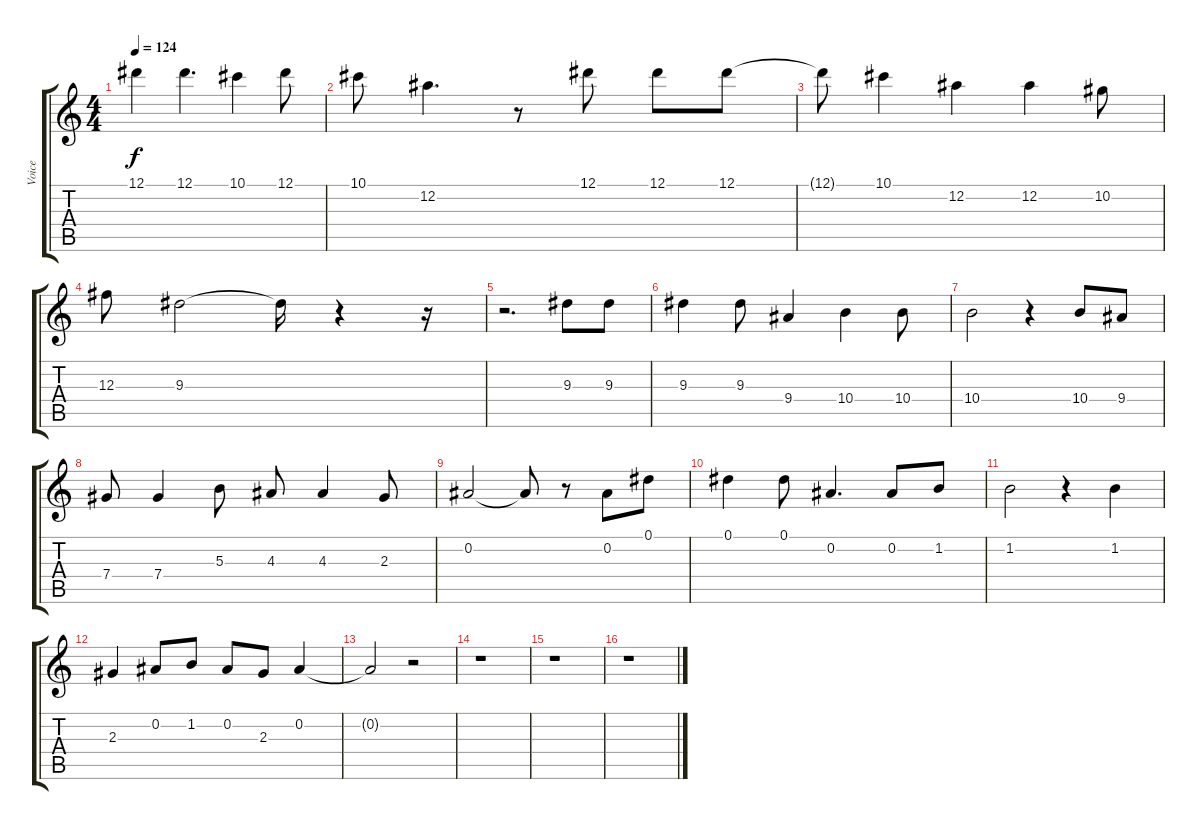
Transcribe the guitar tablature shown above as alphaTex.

\track ("Voice" "Voice") {instrument contrabass}
\staff {score tabs}
\tuning (Eb4 Bb3 Gb3 Db3 Ab2 Eb2) {hide}
\ts (4 4)
\tempo 124
\clef g2
\ks c
12.1.4{dy f} 12.1.4{d} 10.1.4 12.1.8 |
10.1.8 12.2.4{d} r.8 12.1.8 12.1.8 12.1.8 |
12.1{t}.8 10.1.4 12.2.4 12.2.4 10.2.8 |
12.3.8 9.3.2 9.3{t}.16 r.4 r.16 |
r.2{d} 9.3.8 9.3.8 |
9.3.4 9.3.8 9.4.4 10.4.4 10.4.8 |
10.4.2 r.4 10.4.8 9.4.8 |
7.4.8 7.4.4 5.3.8 4.3.8 4.3.4 2.3.8 |
0.2.2 0.2{t}.8 r.8 0.2.8 0.1.8 |
0.1.4 0.1.8 0.2.4{d} 0.2.8 1.2.8 |
1.2.2 r.4 1.2.4 |
2.3.4 0.2.8 1.2.8 0.2.8 2.3.8 0.2.4 |
0.2{t}.2 r.2 |
r.1 |
r.1 |
r.1
